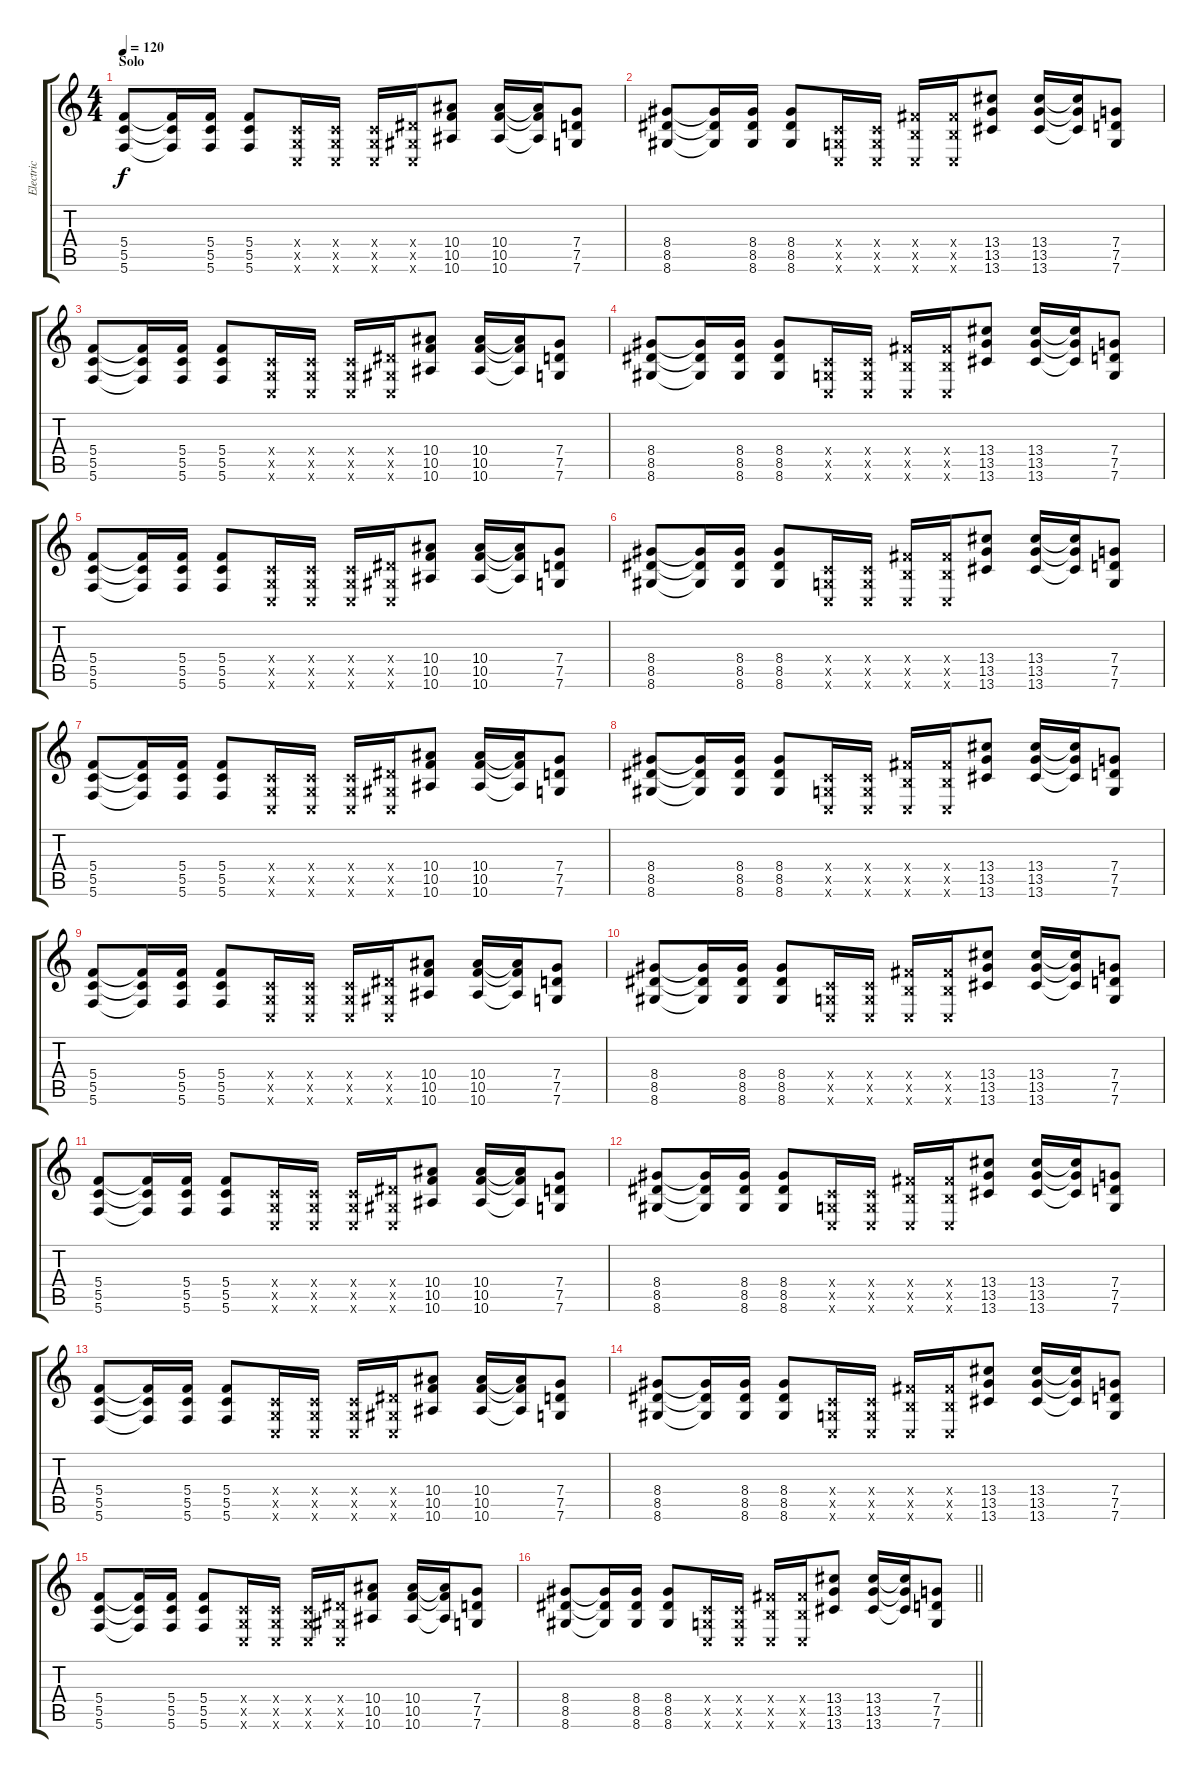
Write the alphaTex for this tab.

\track ("Electric" "Electric") {instrument electricguitarclean}
\staff {score tabs}
\tuning (D4 A3 F3 C3 G2 C2) {hide}
\ts (4 4)
\section ("" "Solo")
\tempo 120
\clef g2
\ks c
(5.4 5.5 5.6).8{dy f} (5.4{t} 5.5{t} 5.6{t}).16 (5.4 5.5 5.6).16 (5.4 5.5 5.6).8 (0.4{x} 0.5{x} 0.6{x}).16 (0.4{x} 0.5{x} 0.6{x}).16 (0.4{x} 0.5{x} 0.6{x}).16 (3.4{x} 1.5{x} 0.6{x}).16 (10.4 10.5 10.6).8 (10.4 10.5 10.6).16 (10.4{t} 10.5{t} 10.6{t}).16 (7.4 7.5 7.6).8 |
(8.4 8.5 8.6).8 (8.4{t} 8.5{t} 8.6{t}).16 (8.4 8.5 8.6).16 (8.4 8.5 8.6).8 (0.4{x} 0.5{x} 0.6{x}).16 (0.4{x} 0.5{x} 0.6{x}).16 (6.4{x} 4.5{x} 0.6{x}).16 (6.4{x} 4.5{x} 0.6{x}).16 (13.4 13.5 13.6).8 (13.4 13.5 13.6).16 (13.4{t} 13.5{t} 13.6{t}).16 (7.4 7.5 7.6).8 |
(5.4 5.5 5.6).8 (5.4{t} 5.5{t} 5.6{t}).16 (5.4 5.5 5.6).16 (5.4 5.5 5.6).8 (0.4{x} 0.5{x} 0.6{x}).16 (0.4{x} 0.5{x} 0.6{x}).16 (0.4{x} 0.5{x} 0.6{x}).16 (3.4{x} 1.5{x} 0.6{x}).16 (10.4 10.5 10.6).8 (10.4 10.5 10.6).16 (10.4{t} 10.5{t} 10.6{t}).16 (7.4 7.5 7.6).8 |
(8.4 8.5 8.6).8 (8.4{t} 8.5{t} 8.6{t}).16 (8.4 8.5 8.6).16 (8.4 8.5 8.6).8 (0.4{x} 0.5{x} 0.6{x}).16 (0.4{x} 0.5{x} 0.6{x}).16 (6.4{x} 4.5{x} 0.6{x}).16 (6.4{x} 4.5{x} 0.6{x}).16 (13.4 13.5 13.6).8 (13.4 13.5 13.6).16 (13.4{t} 13.5{t} 13.6{t}).16 (7.4 7.5 7.6).8 |
(5.4 5.5 5.6).8 (5.4{t} 5.5{t} 5.6{t}).16 (5.4 5.5 5.6).16 (5.4 5.5 5.6).8 (0.4{x} 0.5{x} 0.6{x}).16 (0.4{x} 0.5{x} 0.6{x}).16 (0.4{x} 0.5{x} 0.6{x}).16 (3.4{x} 1.5{x} 0.6{x}).16 (10.4 10.5 10.6).8 (10.4 10.5 10.6).16 (10.4{t} 10.5{t} 10.6{t}).16 (7.4 7.5 7.6).8 |
(8.4 8.5 8.6).8 (8.4{t} 8.5{t} 8.6{t}).16 (8.4 8.5 8.6).16 (8.4 8.5 8.6).8 (0.4{x} 0.5{x} 0.6{x}).16 (0.4{x} 0.5{x} 0.6{x}).16 (6.4{x} 4.5{x} 0.6{x}).16 (6.4{x} 4.5{x} 0.6{x}).16 (13.4 13.5 13.6).8 (13.4 13.5 13.6).16 (13.4{t} 13.5{t} 13.6{t}).16 (7.4 7.5 7.6).8 |
(5.4 5.5 5.6).8 (5.4{t} 5.5{t} 5.6{t}).16 (5.4 5.5 5.6).16 (5.4 5.5 5.6).8 (0.4{x} 0.5{x} 0.6{x}).16 (0.4{x} 0.5{x} 0.6{x}).16 (0.4{x} 0.5{x} 0.6{x}).16 (3.4{x} 1.5{x} 0.6{x}).16 (10.4 10.5 10.6).8 (10.4 10.5 10.6).16 (10.4{t} 10.5{t} 10.6{t}).16 (7.4 7.5 7.6).8 |
(8.4 8.5 8.6).8 (8.4{t} 8.5{t} 8.6{t}).16 (8.4 8.5 8.6).16 (8.4 8.5 8.6).8 (0.4{x} 0.5{x} 0.6{x}).16 (0.4{x} 0.5{x} 0.6{x}).16 (6.4{x} 4.5{x} 0.6{x}).16 (6.4{x} 4.5{x} 0.6{x}).16 (13.4 13.5 13.6).8 (13.4 13.5 13.6).16 (13.4{t} 13.5{t} 13.6{t}).16 (7.4 7.5 7.6).8 |
(5.4 5.5 5.6).8 (5.4{t} 5.5{t} 5.6{t}).16 (5.4 5.5 5.6).16 (5.4 5.5 5.6).8 (0.4{x} 0.5{x} 0.6{x}).16 (0.4{x} 0.5{x} 0.6{x}).16 (0.4{x} 0.5{x} 0.6{x}).16 (3.4{x} 1.5{x} 0.6{x}).16 (10.4 10.5 10.6).8 (10.4 10.5 10.6).16 (10.4{t} 10.5{t} 10.6{t}).16 (7.4 7.5 7.6).8 |
(8.4 8.5 8.6).8 (8.4{t} 8.5{t} 8.6{t}).16 (8.4 8.5 8.6).16 (8.4 8.5 8.6).8 (0.4{x} 0.5{x} 0.6{x}).16 (0.4{x} 0.5{x} 0.6{x}).16 (6.4{x} 4.5{x} 0.6{x}).16 (6.4{x} 4.5{x} 0.6{x}).16 (13.4 13.5 13.6).8 (13.4 13.5 13.6).16 (13.4{t} 13.5{t} 13.6{t}).16 (7.4 7.5 7.6).8 |
(5.4 5.5 5.6).8 (5.4{t} 5.5{t} 5.6{t}).16 (5.4 5.5 5.6).16 (5.4 5.5 5.6).8 (0.4{x} 0.5{x} 0.6{x}).16 (0.4{x} 0.5{x} 0.6{x}).16 (0.4{x} 0.5{x} 0.6{x}).16 (3.4{x} 1.5{x} 0.6{x}).16 (10.4 10.5 10.6).8 (10.4 10.5 10.6).16 (10.4{t} 10.5{t} 10.6{t}).16 (7.4 7.5 7.6).8 |
(8.4 8.5 8.6).8 (8.4{t} 8.5{t} 8.6{t}).16 (8.4 8.5 8.6).16 (8.4 8.5 8.6).8 (0.4{x} 0.5{x} 0.6{x}).16 (0.4{x} 0.5{x} 0.6{x}).16 (6.4{x} 4.5{x} 0.6{x}).16 (6.4{x} 4.5{x} 0.6{x}).16 (13.4 13.5 13.6).8 (13.4 13.5 13.6).16 (13.4{t} 13.5{t} 13.6{t}).16 (7.4 7.5 7.6).8 |
(5.4 5.5 5.6).8 (5.4{t} 5.5{t} 5.6{t}).16 (5.4 5.5 5.6).16 (5.4 5.5 5.6).8 (0.4{x} 0.5{x} 0.6{x}).16 (0.4{x} 0.5{x} 0.6{x}).16 (0.4{x} 0.5{x} 0.6{x}).16 (3.4{x} 1.5{x} 0.6{x}).16 (10.4 10.5 10.6).8 (10.4 10.5 10.6).16 (10.4{t} 10.5{t} 10.6{t}).16 (7.4 7.5 7.6).8 |
(8.4 8.5 8.6).8 (8.4{t} 8.5{t} 8.6{t}).16 (8.4 8.5 8.6).16 (8.4 8.5 8.6).8 (0.4{x} 0.5{x} 0.6{x}).16 (0.4{x} 0.5{x} 0.6{x}).16 (6.4{x} 4.5{x} 0.6{x}).16 (6.4{x} 4.5{x} 0.6{x}).16 (13.4 13.5 13.6).8 (13.4 13.5 13.6).16 (13.4{t} 13.5{t} 13.6{t}).16 (7.4 7.5 7.6).8 |
(5.4 5.5 5.6).8 (5.4{t} 5.5{t} 5.6{t}).16 (5.4 5.5 5.6).16 (5.4 5.5 5.6).8 (0.4{x} 0.5{x} 0.6{x}).16 (0.4{x} 0.5{x} 0.6{x}).16 (0.4{x} 0.5{x} 0.6{x}).16 (3.4{x} 1.5{x} 0.6{x}).16 (10.4 10.5 10.6).8 (10.4 10.5 10.6).16 (10.4{t} 10.5{t} 10.6{t}).16 (7.4 7.5 7.6).8 |
\barLineRight lightlight
(8.4 8.5 8.6).8 (8.4{t} 8.5{t} 8.6{t}).16 (8.4 8.5 8.6).16 (8.4 8.5 8.6).8 (0.4{x} 0.5{x} 0.6{x}).16 (0.4{x} 0.5{x} 0.6{x}).16 (6.4{x} 4.5{x} 0.6{x}).16 (6.4{x} 4.5{x} 0.6{x}).16 (13.4 13.5 13.6).8 (13.4 13.5 13.6).16 (13.4{t} 13.5{t} 13.6{t}).16 (7.4 7.5 7.6).8
